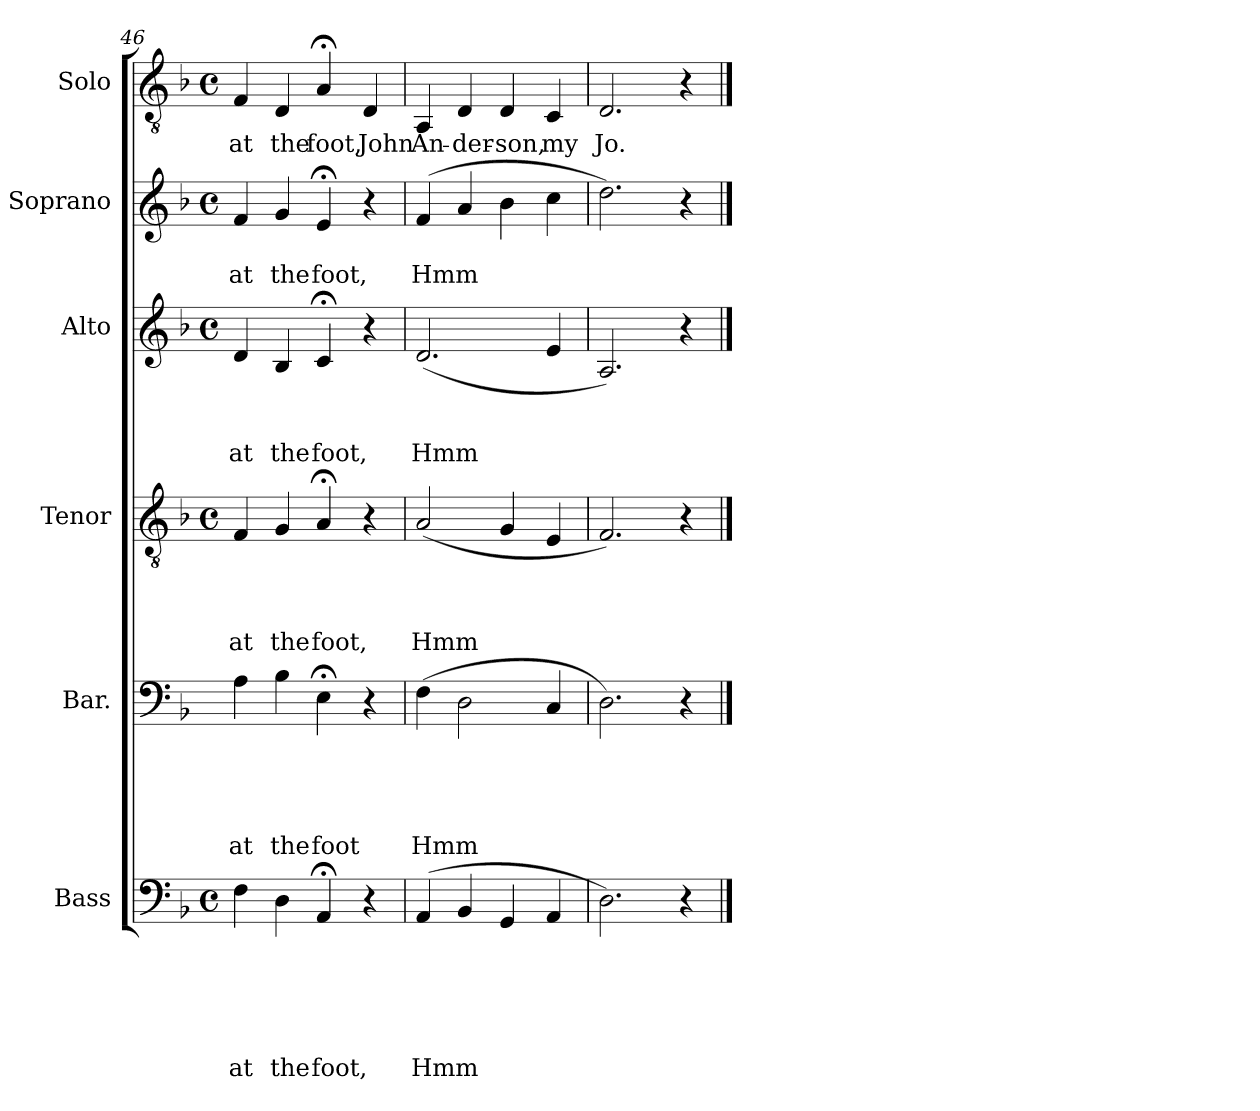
**kern	**text	**text	**text	**text	**text	**text	**kern	**text	**text	**text	**text	**text	**kern	**text	**text	**text	**text	**kern	**text	**text	**text	**kern	**text	**text	**kern	**text
*part6	*part6	*part6	*part6	*part6	*part6	*part6	*part5	*part5	*part5	*part5	*part5	*part5	*part4	*part4	*part4	*part4	*part4	*part3	*part3	*part3	*part3	*part2	*part2	*part2	*part1	*part1
*staff6	*staff6	*staff6	*staff6	*staff6	*staff6	*staff6	*staff5	*staff5	*staff5	*staff5	*staff5	*staff5	*staff4	*staff4	*staff4	*staff4	*staff4	*staff3	*staff3	*staff3	*staff3	*staff2	*staff2	*staff2	*staff1	*staff1
*I"Bass	*	*	*	*	*	*	*I"Bar.	*	*	*	*	*	*I"Tenor	*	*	*	*	*I"Alto	*	*	*	*I"Soprano	*	*	*I"Solo	*
*I'B.	*	*	*	*	*	*	*I'Bar.	*	*	*	*	*	*I'T.	*	*	*	*	*I'A.	*	*	*	*I'S.	*	*	*I'Solo	*
*clefF4	*	*	*	*	*	*	*clefF4	*	*	*	*	*	*clefGv2	*	*	*	*	*clefG2	*	*	*	*clefG2	*	*	*clefGv2	*
*k[b-]	*	*	*	*	*	*	*k[b-]	*	*	*	*	*	*k[b-]	*	*	*	*	*k[b-]	*	*	*	*k[b-]	*	*	*k[b-]	*
*F:	*	*	*	*	*	*	*F:	*	*	*	*	*	*F:	*	*	*	*	*F:	*	*	*	*F:	*	*	*F:	*
*M4/4	*	*	*	*	*	*	*	*	*	*	*	*	*M4/4	*	*	*	*	*M4/4	*	*	*	*M4/4	*	*	*M4/4	*
*met(c)	*	*	*	*	*	*	*	*	*	*	*	*	*met(c)	*	*	*	*	*met(c)	*	*	*	*met(c)	*	*	*met(c)	*
=46	=46	=46	=46	=46	=46	=46	=46	=46	=46	=46	=46	=46	=46	=46	=46	=46	=46	=46	=46	=46	=46	=46	=46	=46	=46	=46
!	!	!	!	!	!	!LO:LY:b	!	!	!	!	!	!LO:LY:b	!	!	!	!	!LO:LY:b	!	!	!	!LO:LY:b	!	!	!LO:LY:b	!	!LO:LY:b
4F\	.	.	.	.	.	at	4A\	.	.	.	.	at	4F/	.	.	.	at	4d/	.	.	at	4f/	.	at	4F/	at
!	!	!	!	!	!	!LO:LY:b	!	!	!	!	!	!LO:LY:b	!	!	!	!	!LO:LY:b	!	!	!	!LO:LY:b	!	!	!LO:LY:b	!	!LO:LY:b
4D\	.	.	.	.	.	the	4B-\	.	.	.	.	the	4G/	.	.	.	the	4B-/	.	.	the	4g/	.	the	4D/	the
!	!	!	!	!	!	!LO:LY:b	!	!	!	!	!	!LO:LY:b	!	!	!	!	!LO:LY:b	!	!	!	!LO:LY:b	!	!	!LO:LY:b	!	!LO:LY:b
4AA;/	.	.	.	.	.	foot,	4E;<\	.	.	.	.	foot	4A;/	.	.	.	foot,	4c;/	.	.	foot,	4e;/	.	foot,	4A;/	foot,
!	!	!	!	!	!	!	!	!	!	!	!	!	!	!	!	!	!	!	!	!	!	!	!	!	!	!LO:LY:b
4r	.	.	.	.	.	.	4r	.	.	.	.	.	4r	.	.	.	.	4r	.	.	.	4r	.	.	4D/	John
=47	=47	=47	=47	=47	=47	=47	=47	=47	=47	=47	=47	=47	=47	=47	=47	=47	=47	=47	=47	=47	=47	=47	=47	=47	=47	=47
!	!	!	!	!	!	!LO:LY:b	!	!	!	!	!	!LO:LY:b	!	!	!	!	!LO:LY:b	!	!	!	!LO:LY:b	!	!	!LO:LY:b	!	!LO:LY:b
(4AA/	.	.	.	.	.	Hmm	(>4F\	.	.	.	.	Hmm	(<2A/	.	.	.	Hmm	(<2.d/	.	.	Hmm	(4f/	.	Hmm	4AA/	An-
!	!	!	!	!	!	!	!	!	!	!	!	!	!	!	!	!	!	!	!	!	!	!	!	!	!	!LO:LY:b
4BB-/	.	.	.	.	.	.	2D\	.	.	.	.	.	.	.	.	.	.	.	.	.	.	4a/	.	.	4D/	-der-
!	!	!	!	!	!	!	!	!	!	!	!	!	!	!	!	!	!	!	!	!	!	!	!	!	!	!LO:LY:b:rj
4GG/	.	.	.	.	.	.	.	.	.	.	.	.	4G/	.	.	.	.	.	.	.	.	4b-\	.	.	4D/	-son,
!	!	!	!	!	!	!	!	!	!	!	!	!	!	!	!	!	!	!	!	!	!	!	!	!	!	!LO:LY:b
4AA/	.	.	.	.	.	.	4C/	.	.	.	.	.	4E/	.	.	.	.	4e/	.	.	.	4cc\	.	.	4C/	my
=48	=48	=48	=48	=48	=48	=48	=48	=48	=48	=48	=48	=48	=48	=48	=48	=48	=48	=48	=48	=48	=48	=48	=48	=48	=48	=48
!	!	!	!	!	!	!	!	!	!	!	!	!	!	!	!	!	!	!	!	!	!	!	!	!	!	!LO:LY:b
2.D\)	.	.	.	.	.	.	2.D\)	.	.	.	.	.	2.F/)	.	.	.	.	2.A/)	.	.	.	2.dd\)	.	.	2.D/	Jo.
4r	.	.	.	.	.	.	4r	.	.	.	.	.	4r	.	.	.	.	4r	.	.	.	4r	.	.	4r	.
==	==	==	==	==	==	==	==	==	==	==	==	==	==	==	==	==	==	==	==	==	==	==	==	==	==	==
*-	*-	*-	*-	*-	*-	*-	*-	*-	*-	*-	*-	*-	*-	*-	*-	*-	*-	*-	*-	*-	*-	*-	*-	*-	*-	*-
